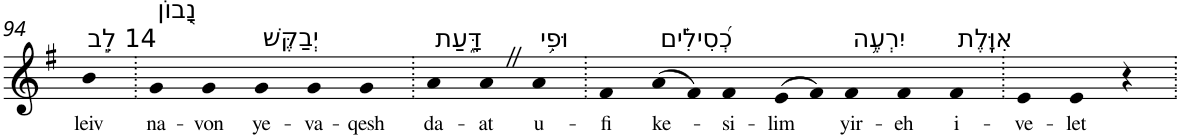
**kern	**text
*part1	*part1
*staff1	*staff1
*I"Piano	*
*I'Pno	*
!!LO:PB:g=z
*clefG2	*
*k[f#]	*
*G:	*
=94	=94
!LO:TX:a:t=14 לֵ֣ב	!
!	!LO:LY:b
4b	leiv
=95.	=95.
!LO:TX:a:t=נָ֭בוֹן	!
!	!LO:LY:b
4g	na-
!	!LO:LY:b
4g	-von
!LO:TX:a:t=יְבַקֶּשׁ	!
!	!LO:LY:b
4g	ye-
!	!LO:LY:b
4g	-va-
!	!LO:LY:b
4g	-qesh
=96.	=96.
!LO:TX:a:t=דָּ֑עַת	!
!	!LO:LY:b
4a	da-
!	!LO:LY:b
4aZ	-at
!LO:TX:a:t=וּפִ֥י	!
!	!LO:LY:b
4a	u-
=97.	=97.
!	!LO:LY:b
4f#	-fi
!LO:TX:a:t=כְ֝סִילִ֗ים	!
!	!LO:LY:b
(>8a	ke-
8f#)	.
!	!LO:LY:b
4f#	-si-
!	!LO:LY:b
(>8e	-lim
8f#)	.
!LO:TX:a:t=יִרְעֶ֥ה	!
!	!LO:LY:b
4f#	yir-
!	!LO:LY:b
4f#	-eh
!LO:TX:a:t=אִוֶּֽלֶת	!
!	!LO:LY:b
4f#	i-
=98.	=98.
!	!LO:LY:b
4e	-ve-
!	!LO:LY:b
4e	-let
4r	.
=.	=.
*-	*-
